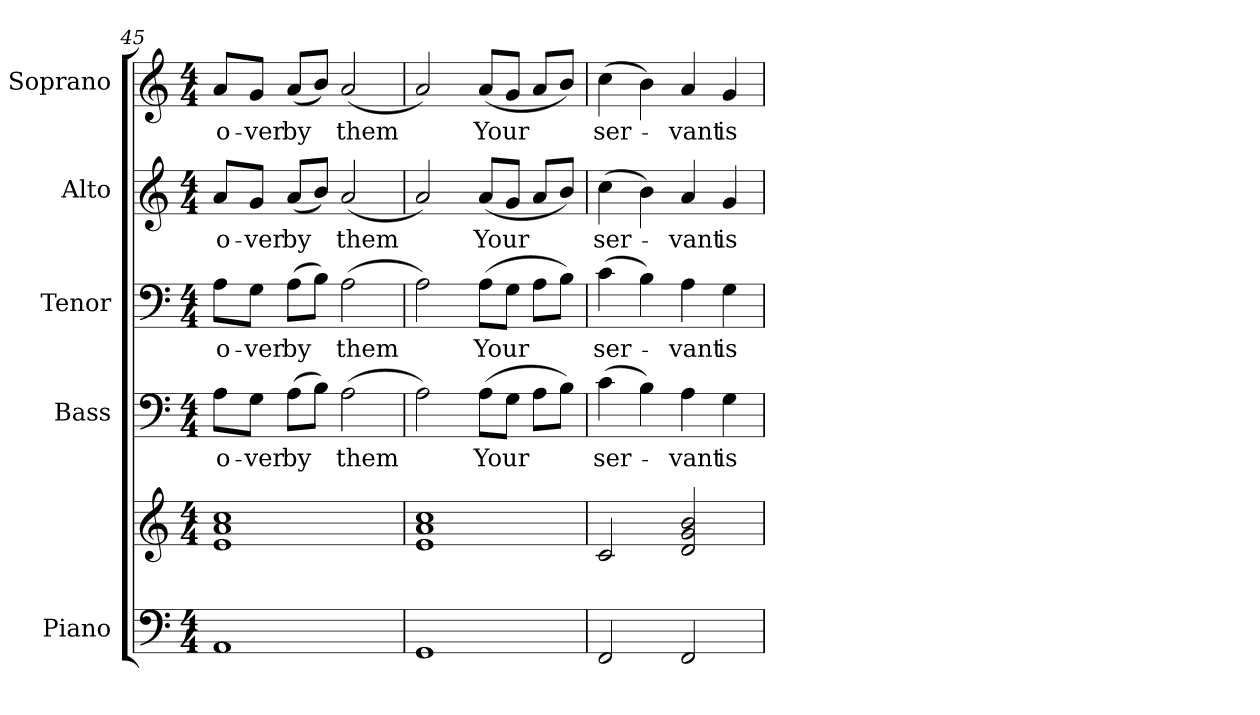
**kern	**kern	**kern	**text	**kern	**text	**kern	**text	**kern	**text
*part5	*part5	*part4	*part4	*part3	*part3	*part2	*part2	*part1	*part1
*staff6	*staff5	*staff4	*staff4	*staff3	*staff3	*staff2	*staff2	*staff1	*staff1
*I"Piano	*	*I"Bass	*	*I"Tenor	*	*I"Alto	*	*I"Soprano	*
*I'Pno.	*	*I'B.	*	*I'T.	*	*I'A.	*	*I'S.	*
*clefF4	*clefG2	*clefF4	*	*clefF4	*	*clefG2	*	*clefG2	*
*k[]	*k[]	*k[]	*	*k[]	*	*k[]	*	*k[]	*
*C:	*C:	*C:	*	*C:	*	*C:	*	*C:	*
*M4/4	*M4/4	*M4/4	*	*M4/4	*	*M4/4	*	*M4/4	*
=45	=45	=45	=45	=45	=45	=45	=45	=45	=45
!	!	!	!LO:LY:b:color=#000000	!	!	!	!	!	!
!	!	!	!	!	!LO:LY:b:color=#000000	!	!	!	!
!	!	!	!	!	!	!	!LO:LY:b:color=#000000	!	!
!	!	!	!	!	!	!	!	!	!LO:LY:b:color=#000000
1AAi	1ei 1ai 1cci	8Ai\L	o-	8Ai\L	o-	8ai/L	o-	8ai/L	o-
!	!	!	!LO:LY:b:color=#000000	!	!	!	!	!	!
!	!	!	!	!	!LO:LY:b:color=#000000	!	!	!	!
!	!	!	!	!	!	!	!LO:LY:b:color=#000000	!	!
!	!	!	!	!	!	!	!	!	!LO:LY:b:color=#000000
.	.	8Gi\J	-ver	8Gi\J	-ver	8gi/J	-ver	8gi/J	-ver
!	!	!	!LO:LY:b:color=#000000	!	!	!	!	!	!
!	!	!	!	!	!LO:LY:b:color=#000000	!	!	!	!
!	!	!	!	!	!	!	!LO:LY:b:color=#000000	!	!
!	!	!	!	!	!	!	!	!	!LO:LY:b:color=#000000
.	.	(8Ai\L	by	(8Ai\L	by	(8ai/L	by	(8ai/L	by
.	.	8Bi\J)	.	8Bi\J)	.	8bi/J)	.	8bi/J)	.
!	!	!	!LO:LY:b:color=#000000	!	!	!	!	!	!
!	!	!	!	!	!LO:LY:b:color=#000000	!	!	!	!
!	!	!	!	!	!	!	!LO:LY:b:color=#000000	!	!
!	!	!	!	!	!	!	!	!	!LO:LY:b:color=#000000
.	.	(2Ai\	them	(2Ai\	them	(2ai/	them	(2ai/	them
!!LO:PB:g=z
=46	=46	=46	=46	=46	=46	=46	=46	=46	=46
1GGi	1ei 1ai 1cci	2Ai\)	.	2Ai\)	.	2ai/)	.	2ai/)	.
!	!	!	!LO:LY:b:color=#000000	!	!	!	!	!	!
!	!	!	!	!	!LO:LY:b:color=#000000	!	!	!	!
!	!	!	!	!	!	!	!LO:LY:b:color=#000000	!	!
!	!	!	!	!	!	!	!	!	!LO:LY:b:color=#000000
.	.	(8Ai\L	Your	(8Ai\L	Your	(8ai/L	Your	(8ai/L	Your
.	.	8Gi\J	.	8Gi\J	.	8gi/J	.	8gi/J	.
.	.	8Ai\L	.	8Ai\L	.	8ai/L	.	8ai/L	.
.	.	8Bi\J)	.	8Bi\J)	.	8bi/J)	.	8bi/J)	.
=47	=47	=47	=47	=47	=47	=47	=47	=47	=47
!	!	!	!LO:LY:b:color=#000000	!	!	!	!	!	!
!	!	!	!	!	!LO:LY:b:color=#000000	!	!	!	!
!	!	!	!	!	!	!	!LO:LY:b:color=#000000	!	!
!	!	!	!	!	!	!	!	!	!LO:LY:b:color=#000000
2FFi/	2ci/	(4ci\	ser-	(4ci\	ser-	(4cci\	ser-	(4cci\	ser-
.	.	4Bi\)	.	4Bi\)	.	4bi\)	.	4bi\)	.
!	!	!	!LO:LY:b:color=#000000	!	!	!	!	!	!
!	!	!	!	!	!LO:LY:b:color=#000000	!	!	!	!
!	!	!	!	!	!	!	!LO:LY:b:color=#000000	!	!
!	!	!	!	!	!	!	!	!	!LO:LY:b:color=#000000
2FFi/	2di/ 2gi 2bi	4Ai\	-vant	4Ai\	-vant	4ai/	-vant	4ai/	-vant
!	!	!	!LO:LY:b:color=#000000	!	!	!	!	!	!
!	!	!	!	!	!LO:LY:b:color=#000000	!	!	!	!
!	!	!	!	!	!	!	!LO:LY:b:color=#000000	!	!
!	!	!	!	!	!	!	!	!	!LO:LY:b:color=#000000
.	.	4Gi\	is	4Gi\	is	4gi/	is	4gi/	is
=	=	=	=	=	=	=	=	=	=
*-	*-	*-	*-	*-	*-	*-	*-	*-	*-
